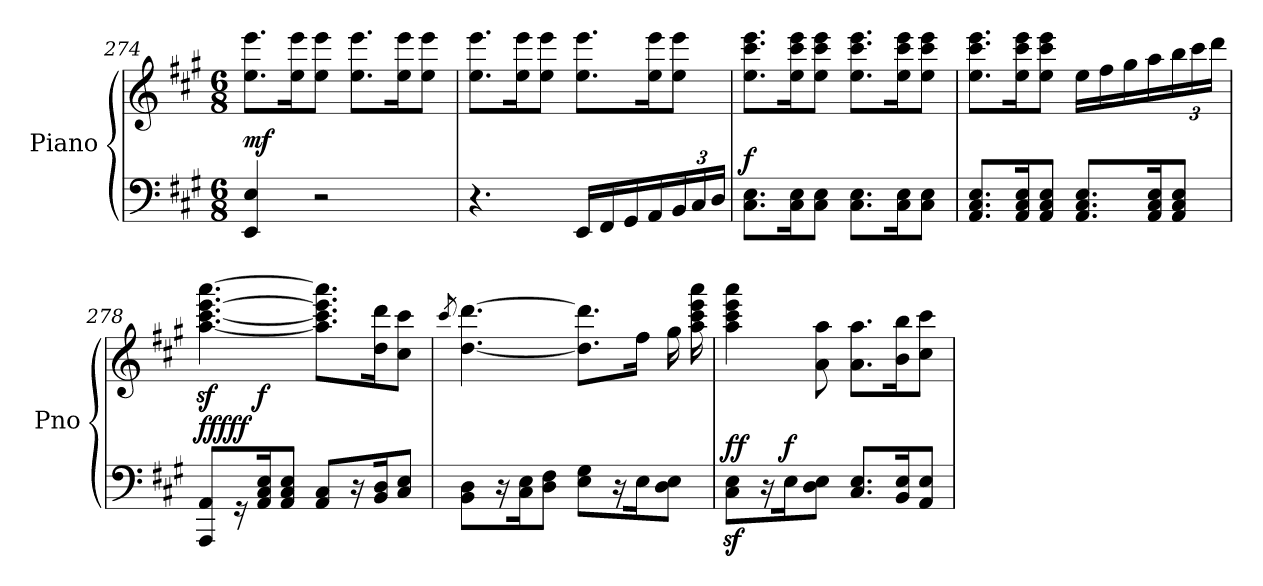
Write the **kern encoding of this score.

**kern	**kern	**dynam
*part1	*part1	*part1
*staff2	*staff1	*staff1/2
*I"Piano	*	*
*I'Pno	*	*
!!LO:LB:g=z
*clefF4	*clefG2	*
*k[f#c#g#]	*k[f#c#g#]	*
*M6/8	*M6/8	*
=274	=274	=274
!	!	!LO:DY:a=2
4EE/ 4E/	8.ee\ 8.eee\L	mf
.	16ee\ 16eee\K	.
2r	8ee\ 8eee\J	.
.	8.ee\ 8.eee\L	.
.	16ee\ 16eee\K	.
.	8ee\ 8eee\J	.
=275	=275	=275
4.r	8.ee\ 8.eee\L	.
.	16ee\ 16eee\K	.
.	8ee\ 8eee\J	.
16EE/LL	8.ee\ 8.eee\L	.
16FF#/	.	.
16GG#/	.	.
16AA/	16ee\ 16eee\K	.
*Xbrackettup	*	*
24BB/	8ee\ 8eee\J	.
24C#/	.	.
24D/JJ	.	.
=276	=276	=276
!	!	!LO:DY:a=2
8.C#\ 8.E\L	8.ee\ 8.ccc#\ 8.eee\L	f
16C#\ 16E\K	16ee\ 16ccc#\ 16eee\K	.
8C#\ 8E\J	8ee\ 8ccc#\ 8eee\J	.
8.C#\ 8.E\L	8.ee\ 8.ccc#\ 8.eee\L	.
16C#\ 16E\K	16ee\ 16ccc#\ 16eee\K	.
8C#\ 8E\J	8ee\ 8ccc#\ 8eee\J	.
=277	=277	=277
8.AA/ 8.C#/ 8.E/L	8.ee\ 8.ccc#\ 8.eee\L	.
16AA/ 16C#/ 16E/K	16ee\ 16ccc#\ 16eee\K	.
8AA/ 8C#/ 8E/J	8ee\ 8ccc#\ 8eee\J	.
8.AA/ 8.C#/ 8.E/L	16ee\LL	.
.	16ff#\	.
.	16gg#\	.
16AA/ 16C#/ 16E/K	16aa\	.
*	*Xbrackettup	*
8AA/ 8C#/ 8E/J	24bb\	.
.	24ccc#\	.
.	24ddd\JJ	.
!!LO:PB:g=z
=278	=278	=278
!	!	!LO:DY:a=2
!	!	!LO:DY:n=1:b
8AAA/ 8AA/L	[4.aa\z< [4.ccc#\z< [4.eee\z< [4.aaa\z<	ff fff
16r	.	.
!	!	!LO:DY:n=2:a=2
16AA/ 16C#/ 16E/K	.	f
8AA/ 8C#/ 8E/J	.	.
8AA/ 8C#/L	8.aa\] 8.ccc#\] 8.eee\] 8.aaa\]L	.
16r	.	.
16BB/ 16D/K	16dd\ 16ddd\K	.
8C#/ 8E/J	8cc#\ 8ccc#\J	.
=279	=279	=279
.	8qccc#/	.
8BB\ 8D\L	[4.dd\ [4.ddd\	.
16r	.	.
16C#\ 16E\K	.	.
8D\ 8F#\J	.	.
8E\ 8G#\L	8.dd\] 8.ddd\]L	.
16r	.	.
16E\K	16ff#\Jk	.
8D\ 8E\J	16gg#\	.
.	16aa\ 16ccc#\ 16eee\ 16aaa\	.
=280	=280	=280
!	!	!LO:DY:a=2
8C#\z> 8E\z>L	4aa\ 4ccc#\ 4eee\ 4aaa\	ff
16r	.	.
!	!	!LO:DY:a=2
16E\K	.	f
8D\ 8E\J	8a\ 8aa\	.
8.C#/ 8.E/L	8.a\ 8.aa\L	.
16BB/ 16E/K	16b\ 16bb\K	.
8AA/ 8E/J	8cc#\ 8ccc#\J	.
=	=	=
*-	*-	*-
